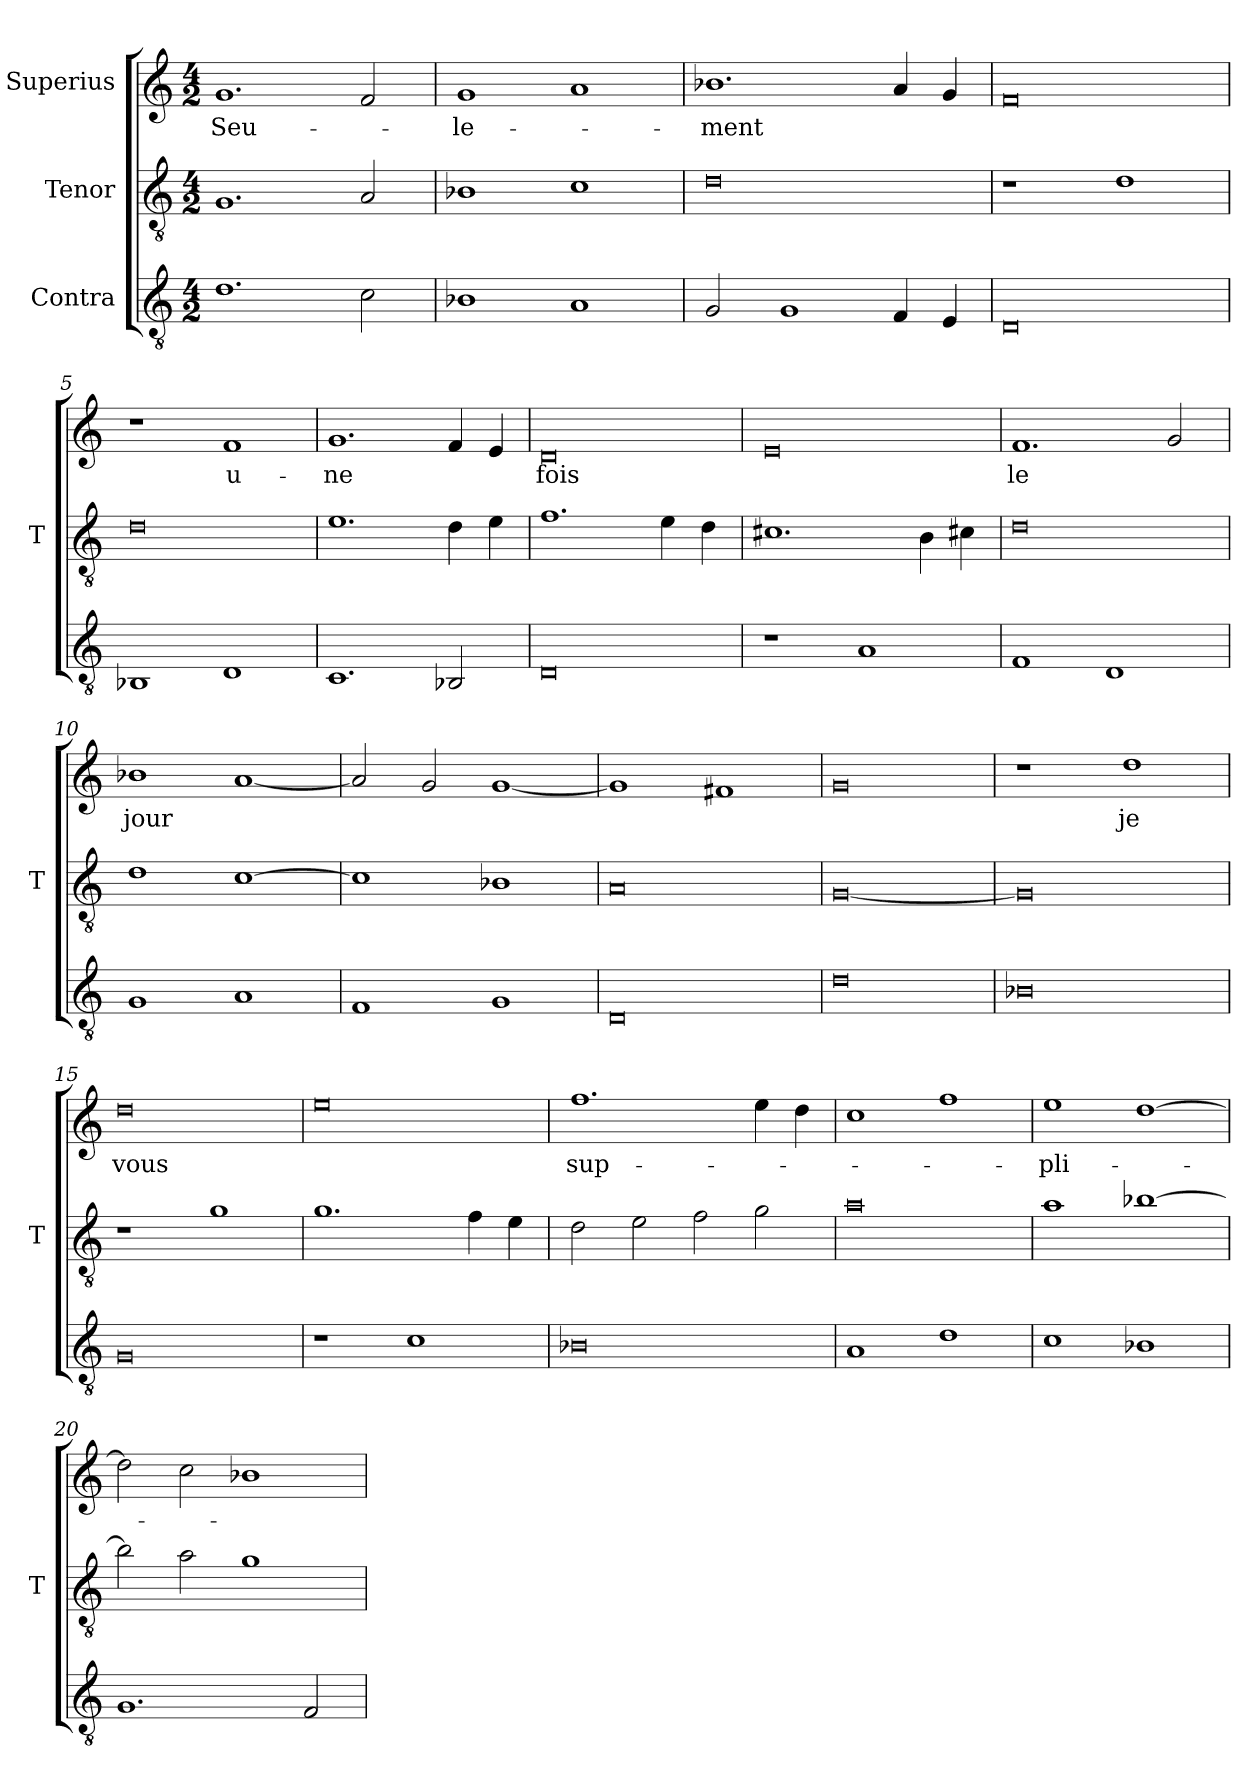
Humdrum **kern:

**kern	**kern	**kern	**text
*part3	*part2	*part1	*part1
*staff3	*staff2	*staff1	*staff1
*I"Contra	*I"Tenor	*I"Superius	*
*	*I'T	*	*
*clefGv2	*clefGv2	*clefG2	*
*M4/2	*M4/2	*M4/2	*
=1	=1	=1	=1
1.d	1.G	1.g	Seu-
2c	2A	2f	.
=2	=2	=2	=2
1B-X	1B-X	1g	-le-
1A	1c	1a	.
=3	=3	=3	=3
2G	0d	1.b-X	-ment
1G	.	.	.
4F	.	4a	.
4E	.	4g	.
=4	=4	=4	=4
0D	1r	0f	.
.	1d	.	.
=5	=5	=5	=5
1BB-X	0d	1r	.
1D	.	1f	u-
=6	=6	=6	=6
1.C	1.e	1.g	-ne
2BB-X	4d	4f	.
.	4e	4e	.
=7	=7	=7	=7
0D	1.f	0d	-fois
.	4e	.	.
.	4d	.	.
=8	=8	=8	=8
1r	1.c#X	0e	.
1A	.	.	.
.	4B	.	.
.	4c#X	.	.
=9	=9	=9	=9
1F	0d	1.f	-le
1D	.	.	.
.	.	2g	.
=10	=10	=10	=10
1G	1d	1b-X	-jour
1A	[1c	[1a	.
=11	=11	=11	=11
1F	1c]	2a]	.
.	.	2g	.
1G	1B-X	[1g	.
=12	=12	=12	=12
0D	0A	1g]	.
.	.	1f#X	.
=13	=13	=13	=13
0d	[0G	0g	.
=14	=14	=14	=14
0B-X	0G]	1r	.
.	.	1dd	-je
=15	=15	=15	=15
0G	1r	0dd	-vous
.	1g	.	.
=16	=16	=16	=16
1r	1.g	0ee	.
1c	.	.	.
.	4f	.	.
.	4e	.	.
=17	=17	=17	=17
0B-X	2d	1.ff	sup-
.	2e	.	.
.	2f	.	.
.	2g	4ee	.
.	.	4dd	.
=18	=18	=18	=18
1A	0a	1cc	.
1d	.	1ff	.
=19	=19	=19	=19
1c	1a	1ee	-pli-
1B-X	[1b-X	[1dd	.
=20	=20	=20	=20
1.G	2b-]	2dd]	.
.	2a	2cc	.
.	1g	1b-X	.
2F	.	.	.
=	=	=	=
*-	*-	*-	*-
